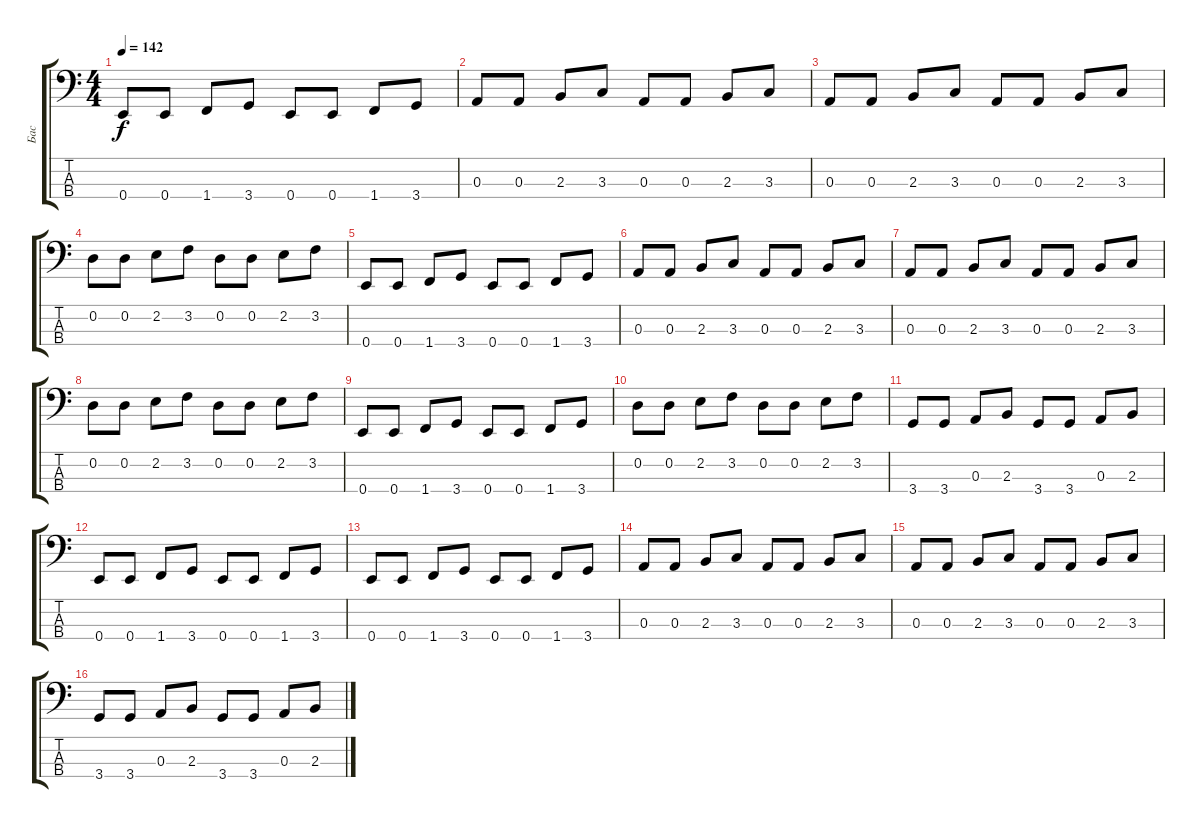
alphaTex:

\track ("Бас" "Бас") {instrument synthbass2}
\staff {score tabs}
\tuning (G2 D2 A1 E1) {hide}
\ts (4 4)
\tempo 142
\clef f4
\ks c
0.4.8{dy f} 0.4.8 1.4.8 3.4.8 0.4.8 0.4.8 1.4.8 3.4.8 |
0.3.8 0.3.8 2.3.8 3.3.8 0.3.8 0.3.8 2.3.8 3.3.8 |
0.3.8 0.3.8 2.3.8 3.3.8 0.3.8 0.3.8 2.3.8 3.3.8 |
0.2.8 0.2.8 2.2.8 3.2.8 0.2.8 0.2.8 2.2.8 3.2.8 |
0.4.8 0.4.8 1.4.8 3.4.8 0.4.8 0.4.8 1.4.8 3.4.8 |
0.3.8 0.3.8 2.3.8 3.3.8 0.3.8 0.3.8 2.3.8 3.3.8 |
0.3.8 0.3.8 2.3.8 3.3.8 0.3.8 0.3.8 2.3.8 3.3.8 |
0.2.8 0.2.8 2.2.8 3.2.8 0.2.8 0.2.8 2.2.8 3.2.8 |
0.4.8 0.4.8 1.4.8 3.4.8 0.4.8 0.4.8 1.4.8 3.4.8 |
0.2.8 0.2.8 2.2.8 3.2.8 0.2.8 0.2.8 2.2.8 3.2.8 |
3.4.8 3.4.8 0.3.8 2.3.8 3.4.8 3.4.8 0.3.8 2.3.8 |
0.4.8 0.4.8 1.4.8 3.4.8 0.4.8 0.4.8 1.4.8 3.4.8 |
0.4.8 0.4.8 1.4.8 3.4.8 0.4.8 0.4.8 1.4.8 3.4.8 |
0.3.8 0.3.8 2.3.8 3.3.8 0.3.8 0.3.8 2.3.8 3.3.8 |
0.3.8 0.3.8 2.3.8 3.3.8 0.3.8 0.3.8 2.3.8 3.3.8 |
3.4.8 3.4.8 0.3.8 2.3.8 3.4.8 3.4.8 0.3.8 2.3.8
